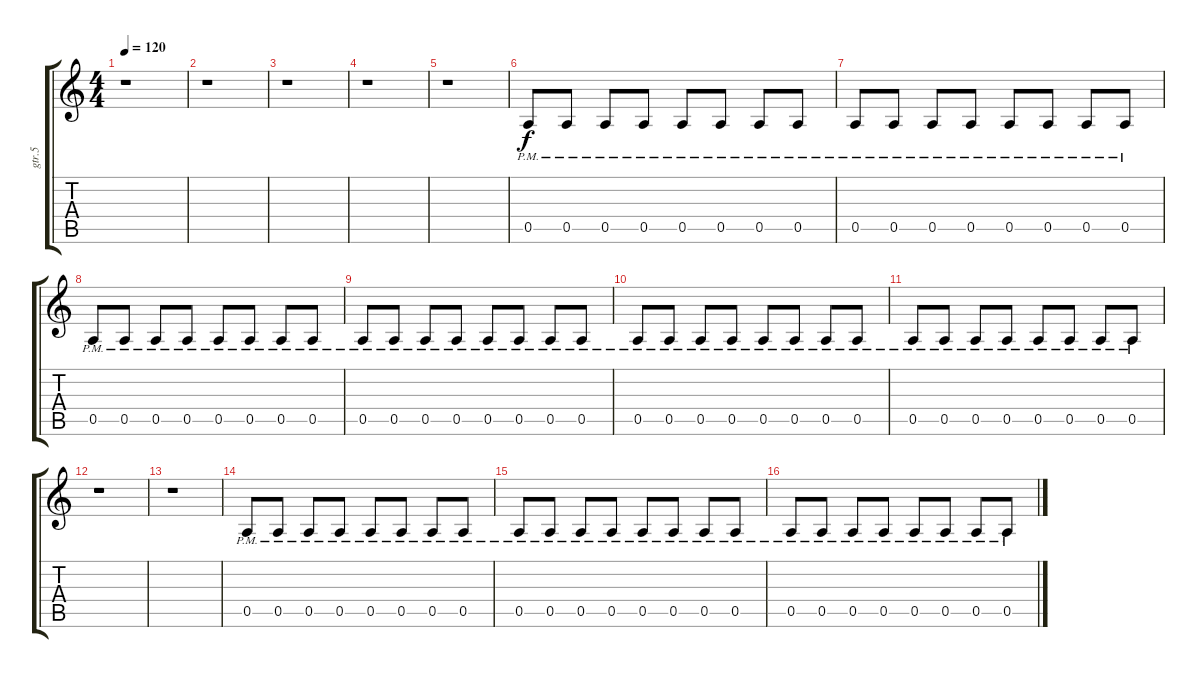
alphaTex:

\track ("gtr.5" "gtr.5") {instrument overdrivenguitar}
\staff {score tabs}
\tuning (E4 B3 G3 D3 A2 E2) {hide}
\ts (4 4)
\tempo 120
\clef g2
\ks c
r.1{dy f} |
r.1 |
r.1 |
r.1 |
r.1 |
0.5{pm}.8 0.5{pm}.8 0.5{pm}.8 0.5{pm}.8 0.5{pm}.8 0.5{pm}.8 0.5{pm}.8 0.5{pm}.8 |
0.5{pm}.8 0.5{pm}.8 0.5{pm}.8 0.5{pm}.8 0.5{pm}.8 0.5{pm}.8 0.5{pm}.8 0.5{pm}.8 |
0.5{pm}.8 0.5{pm}.8 0.5{pm}.8 0.5{pm}.8 0.5{pm}.8 0.5{pm}.8 0.5{pm}.8 0.5{pm}.8 |
0.5{pm}.8 0.5{pm}.8 0.5{pm}.8 0.5{pm}.8 0.5{pm}.8 0.5{pm}.8 0.5{pm}.8 0.5{pm}.8 |
0.5{pm}.8 0.5{pm}.8 0.5{pm}.8 0.5{pm}.8 0.5{pm}.8 0.5{pm}.8 0.5{pm}.8 0.5{pm}.8 |
0.5{pm}.8 0.5{pm}.8 0.5{pm}.8 0.5{pm}.8 0.5{pm}.8 0.5{pm}.8 0.5{pm}.8 0.5{pm}.8 |
r.1 |
r.1 |
0.5{pm}.8 0.5{pm}.8 0.5{pm}.8 0.5{pm}.8 0.5{pm}.8 0.5{pm}.8 0.5{pm}.8 0.5{pm}.8 |
0.5{pm}.8 0.5{pm}.8 0.5{pm}.8 0.5{pm}.8 0.5{pm}.8 0.5{pm}.8 0.5{pm}.8 0.5{pm}.8 |
0.5{pm}.8 0.5{pm}.8 0.5{pm}.8 0.5{pm}.8 0.5{pm}.8 0.5{pm}.8 0.5{pm}.8 0.5{pm}.8
